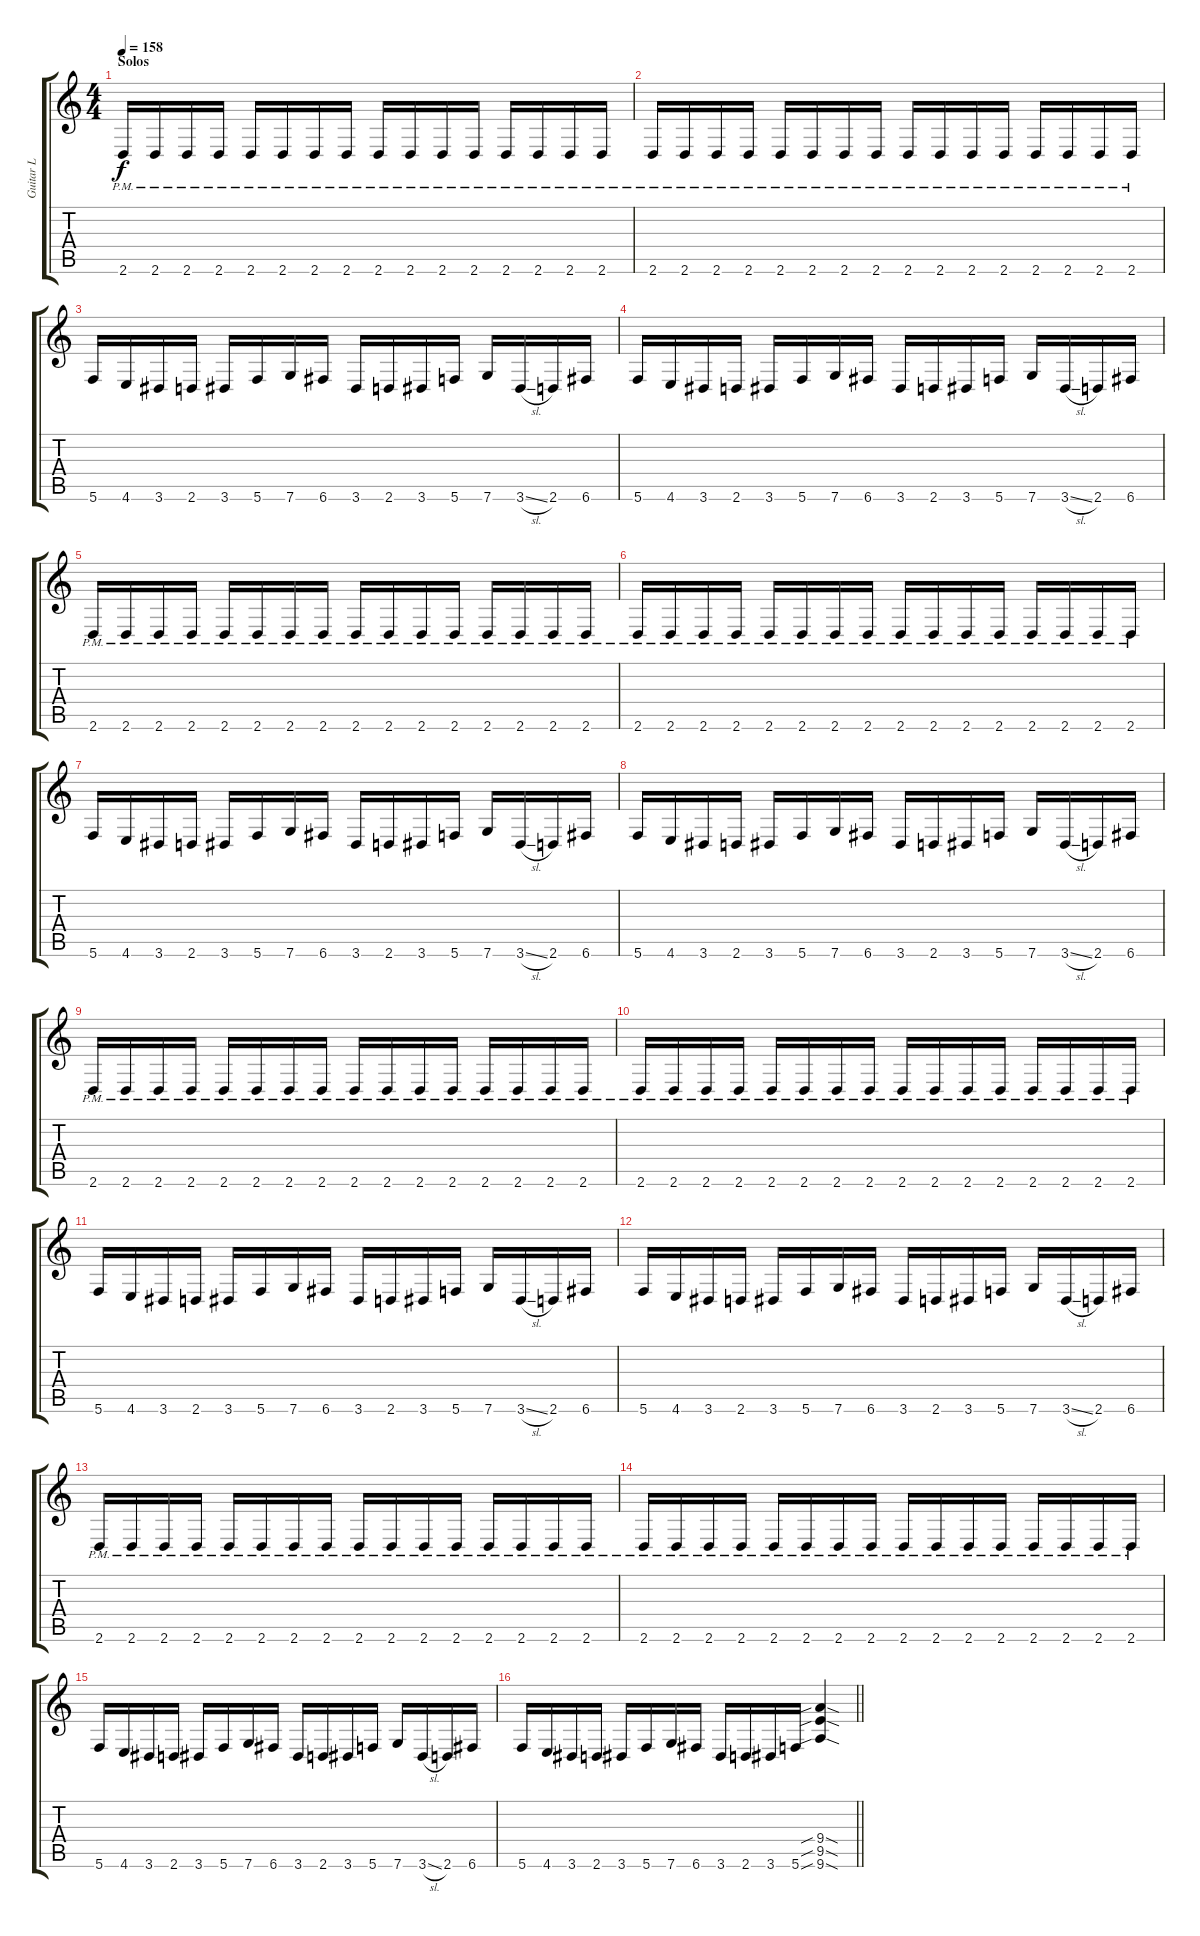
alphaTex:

\track ("Guitar L" "Guitar L") {instrument overdrivenguitar}
\staff {score tabs}
\tuning (D4 A3 F3 C3 G2 C2) {hide}
\ts (4 4)
\section ("" "Solos")
\tempo 158
\clef g2
\ks c
2.6{pm}.16{dy f} 2.6{pm}.16 2.6{pm}.16 2.6{pm}.16 2.6{pm}.16 2.6{pm}.16 2.6{pm}.16 2.6{pm}.16 2.6{pm}.16 2.6{pm}.16 2.6{pm}.16 2.6{pm}.16 2.6{pm}.16 2.6{pm}.16 2.6{pm}.16 2.6{pm}.16 |
2.6{pm}.16 2.6{pm}.16 2.6{pm}.16 2.6{pm}.16 2.6{pm}.16 2.6{pm}.16 2.6{pm}.16 2.6{pm}.16 2.6{pm}.16 2.6{pm}.16 2.6{pm}.16 2.6{pm}.16 2.6{pm}.16 2.6{pm}.16 2.6{pm}.16 2.6{pm}.16 |
5.6.16 4.6.16 3.6.16 2.6.16 3.6.16 5.6.16 7.6.16 6.6.16 3.6.16 2.6.16 3.6.16 5.6.16 7.6.16 3.6{sl}.16 2.6.16 6.6.16 |
5.6.16 4.6.16 3.6.16 2.6.16 3.6.16 5.6.16 7.6.16 6.6.16 3.6.16 2.6.16 3.6.16 5.6.16 7.6.16 3.6{sl}.16 2.6.16 6.6.16 |
2.6{pm}.16 2.6{pm}.16 2.6{pm}.16 2.6{pm}.16 2.6{pm}.16 2.6{pm}.16 2.6{pm}.16 2.6{pm}.16 2.6{pm}.16 2.6{pm}.16 2.6{pm}.16 2.6{pm}.16 2.6{pm}.16 2.6{pm}.16 2.6{pm}.16 2.6{pm}.16 |
2.6{pm}.16 2.6{pm}.16 2.6{pm}.16 2.6{pm}.16 2.6{pm}.16 2.6{pm}.16 2.6{pm}.16 2.6{pm}.16 2.6{pm}.16 2.6{pm}.16 2.6{pm}.16 2.6{pm}.16 2.6{pm}.16 2.6{pm}.16 2.6{pm}.16 2.6{pm}.16 |
5.6.16 4.6.16 3.6.16 2.6.16 3.6.16 5.6.16 7.6.16 6.6.16 3.6.16 2.6.16 3.6.16 5.6.16 7.6.16 3.6{sl}.16 2.6.16 6.6.16 |
5.6.16 4.6.16 3.6.16 2.6.16 3.6.16 5.6.16 7.6.16 6.6.16 3.6.16 2.6.16 3.6.16 5.6.16 7.6.16 3.6{sl}.16 2.6.16 6.6.16 |
2.6{pm}.16 2.6{pm}.16 2.6{pm}.16 2.6{pm}.16 2.6{pm}.16 2.6{pm}.16 2.6{pm}.16 2.6{pm}.16 2.6{pm}.16 2.6{pm}.16 2.6{pm}.16 2.6{pm}.16 2.6{pm}.16 2.6{pm}.16 2.6{pm}.16 2.6{pm}.16 |
2.6{pm}.16 2.6{pm}.16 2.6{pm}.16 2.6{pm}.16 2.6{pm}.16 2.6{pm}.16 2.6{pm}.16 2.6{pm}.16 2.6{pm}.16 2.6{pm}.16 2.6{pm}.16 2.6{pm}.16 2.6{pm}.16 2.6{pm}.16 2.6{pm}.16 2.6{pm}.16 |
5.6.16 4.6.16 3.6.16 2.6.16 3.6.16 5.6.16 7.6.16 6.6.16 3.6.16 2.6.16 3.6.16 5.6.16 7.6.16 3.6{sl}.16 2.6.16 6.6.16 |
5.6.16 4.6.16 3.6.16 2.6.16 3.6.16 5.6.16 7.6.16 6.6.16 3.6.16 2.6.16 3.6.16 5.6.16 7.6.16 3.6{sl}.16 2.6.16 6.6.16 |
2.6{pm}.16 2.6{pm}.16 2.6{pm}.16 2.6{pm}.16 2.6{pm}.16 2.6{pm}.16 2.6{pm}.16 2.6{pm}.16 2.6{pm}.16 2.6{pm}.16 2.6{pm}.16 2.6{pm}.16 2.6{pm}.16 2.6{pm}.16 2.6{pm}.16 2.6{pm}.16 |
2.6{pm}.16 2.6{pm}.16 2.6{pm}.16 2.6{pm}.16 2.6{pm}.16 2.6{pm}.16 2.6{pm}.16 2.6{pm}.16 2.6{pm}.16 2.6{pm}.16 2.6{pm}.16 2.6{pm}.16 2.6{pm}.16 2.6{pm}.16 2.6{pm}.16 2.6{pm}.16 |
5.6.16 4.6.16 3.6.16 2.6.16 3.6.16 5.6.16 7.6.16 6.6.16 3.6.16 2.6.16 3.6.16 5.6.16 7.6.16 3.6{sl}.16 2.6.16 6.6.16 |
\barLineRight lightlight
5.6.16 4.6.16 3.6.16 2.6.16 3.6.16 5.6.16 7.6.16 6.6.16 3.6.16 2.6.16 3.6.16 5.6.16 (9.4{sib sod} 9.5{sib sod} 9.6{sib sod}).4
